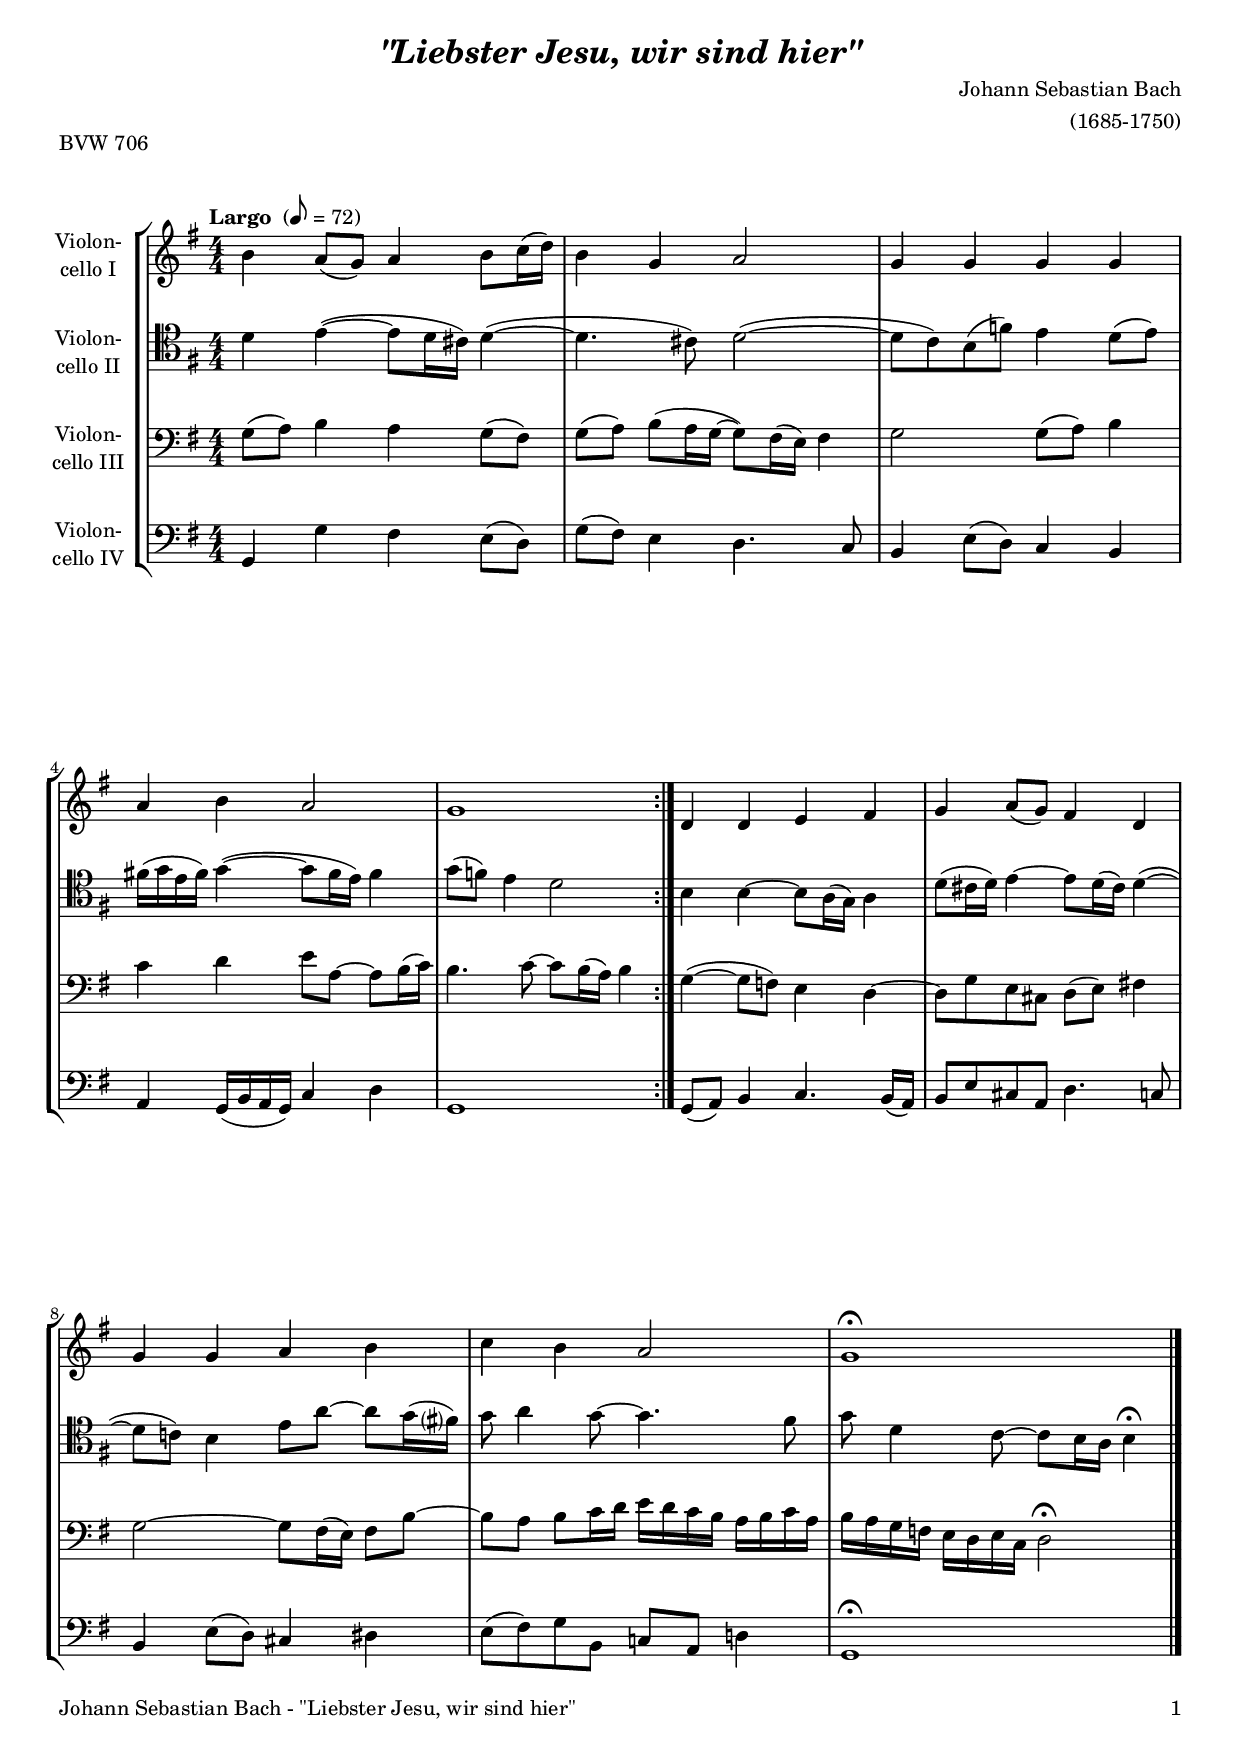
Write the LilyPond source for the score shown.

\version "2.22.0"
\include "deutsch.ly"
  
#(set-global-staff-size 18)

\header {
  title     = \markup \bold \italic "\"Liebster Jesu, wir sind hier\""
  composer  = "Johann Sebastian Bach"
  arranger  = "(1685-1750)"
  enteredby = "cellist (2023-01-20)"
  piece     = "BVW 706"
}

voiceconsts = {
  \key a \major
  \time 4/4
  \clef "bass"
  \numericTimeSignature
  \compressEmptyMeasures
  % Set default beaming for all staves
%  \set Timing.beamExceptions = #'()
%  \set Timing.baseMoment     = #(ly:make-moment 1 4)
%  \set Timing.beatStructure  = #'(1 1 1)
  \tempo "Largo " 8=72
}

mifl = "flute"
mivl = "violin"
miba = "cello"
mipz = "pizzicato strings"

va = \relative c'' {
  \voiceconsts
  \clef "treble"
  
  \repeat volta 2 {
    cis4 h8( a) h4 cis8 d16( e)
    cis4 a h2
    a4 a a a
    h cis h2
    a1
  }

  e4 e fis gis
  a h8( a) gis4 e
  a a h cis
  d cis h2
  a1\fermata \bar "|."
}

vb = \relative c' {
  \voiceconsts
  \clef "tenor"
  
  \repeat volta 2 {
    e4 fis(~ fis8 e16 dis) e4(~
    e4. dis8) e2(~
    e8 d) cis( g') fis4 e8( fis)

    gis!16( a fis gis) a4(~ a8 gis16 fis) gis4
    a8( g) fis4 e2
  }
  cis4 cis~ cis8 h16( a) h4
  e8( dis16 e) fis4~ fis8 e16( dis) e4(~

  e8 d!) cis4 fis8 h~ h a16( gis?)
  a8 h4 a8~ a4. gis8
  a e4 d8~ d cis16 h cis4\fermata \bar "|."
}

vc = \relative c' {
  \voiceconsts
  
  \repeat volta 2 {
    a8( h) cis4 h a8( gis)
    a( h) cis( h16 a~ a8) gis16( fis) gis4
    a2 a8( h) cis4
    d e fis8 h,~ h cis16( d)

    cis4. d8~ d cis16( h) cis4
  }
  a(~ a8 g) fis4 e~
  e8 a fis dis e( fis) gis!4

  a2~ a8 gis16( fis) gis8 cis~
  cis h cis d16 e fis e d cis h cis d h
  cis h a g fis e fis d e2\fermata \bar "|."
}

vd = \relative c {
  \voiceconsts
  
  \repeat volta 2 {
    a4 a' gis fis8( e)
    a( gis) fis4 e4. d8
    cis4 fis8( e) d4 cis
    h a16( cis h a) d4 e
    a,1
  }

  a8( h ) cis4 d4. cis16( h)
  cis8 fis dis h e4. d8
  cis4 fis8( e) dis4 eis
  fis8( gis) a cis, d! h e!4
  a,1\fermata \bar "|."
}


music = \new StaffGroup <<
      \new Staff {
	\set Staff.midiInstrument = \miba
	\set Staff.instrumentName = \markup \center-column { "Violon-" "cello I" }
	\transpose a g { \va }
      }

      \new Staff {
	\set Staff.midiInstrument = \miba
	\set Staff.instrumentName = \markup \center-column { "Violon-" "cello II" }
	\transpose a g { \vb }
      }

      \new Staff {
	\set Staff.midiInstrument = \miba
	\set Staff.instrumentName = \markup \center-column { "Violon-" "cello III" }
	\transpose a g { \vc }
      }

      \new Staff {
	\set Staff.midiInstrument = \miba
	\set Staff.instrumentName = \markup \center-column { "Violon-" "cello IV" }
	\transpose a g { \vd }
      }
>>
\book {
   \paper {
    print-page-number = ##t
    print-first-page-number = ##t
    ragged-last-bottom = ##f
    oddHeaderMarkup = \markup \null
    evenHeaderMarkup = \markup \null
    oddFooterMarkup = \markup {
      \fill-line {
        \on-the-fly #print-page-number-check-first
        "Johann Sebastian Bach - \"Liebster Jesu, wir sind hier\"" \fromproperty #'page:page-number-string
      }
    }
    evenFooterMarkup = \oddFooterMarkup
  } \score {
    \music
    \layout {}
  }

  \score {
    \unfoldRepeats \music

    \midi {
      \context {
        \Score
      }
    }
  }
}